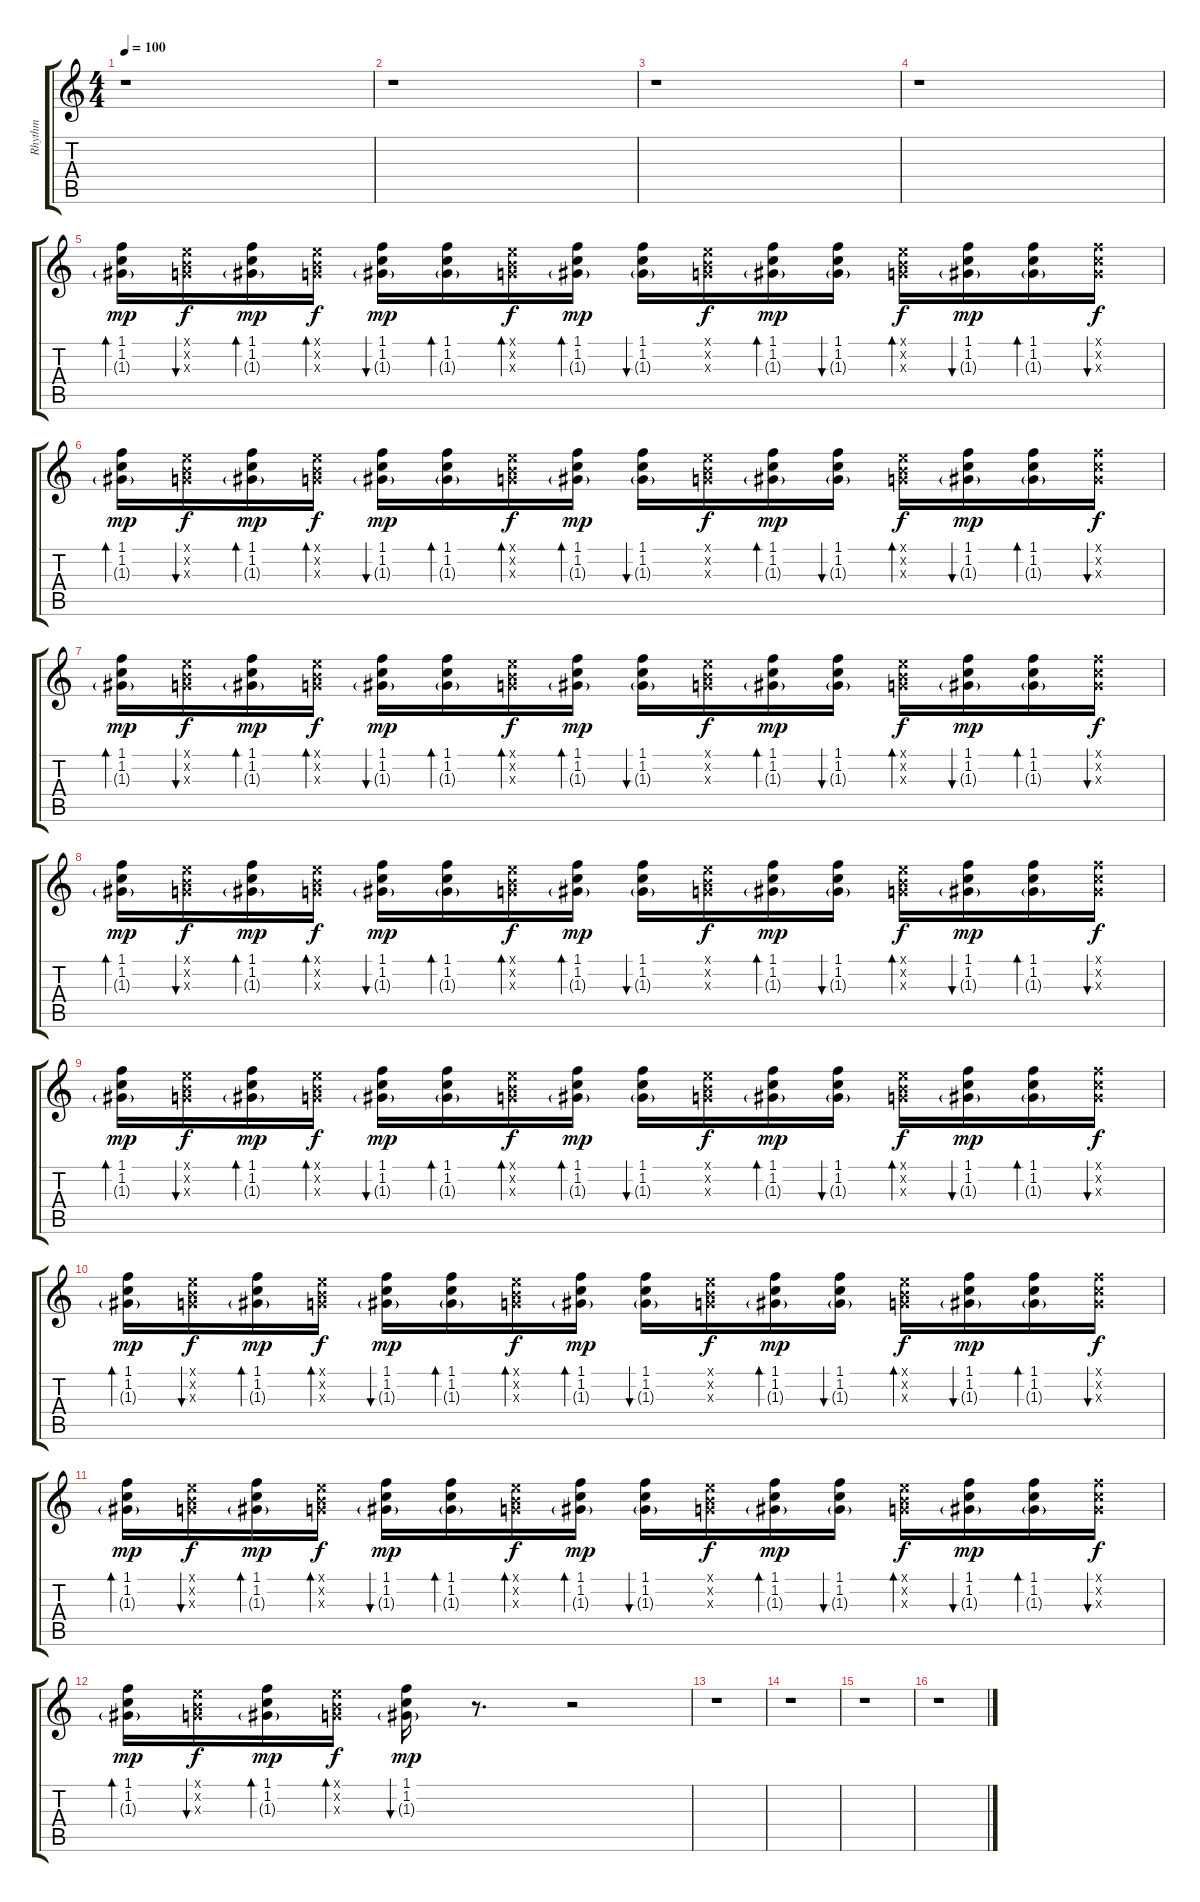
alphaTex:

\track ("Rhythm" "Rhythm") {instrument distortionguitar}
\staff {score tabs}
\tuning (E4 B3 G3 D3 A2 E2) {hide}
\ts (4 4)
\tempo 100
\clef g2
\ks c
r.1{dy f} |
r.1 |
r.1 |
r.1 |
(1.1 1.2 1.3{g}).16{bd 60 dy mp} (0.1{x} 0.2{x} 0.3{x}).16{bu 60 dy f} (1.1 1.2 1.3{g}).16{bd 60 dy mp} (0.1{x} 0.2{x} 0.3{x}).16{bd 60 dy f} (1.1 1.2 1.3{g}).16{bu 60 dy mp} (1.1 1.2 1.3{g}).16{bd 60} (0.1{x} 0.2{x} 0.3{x}).16{bd 60 dy f} (1.1 1.2 1.3{g}).16{bd 60 dy mp} (1.1 1.2 1.3{g}).16{bu 60} (0.1{x} 0.2{x} 0.3{x}).16{dy f} (1.1 1.2 1.3{g}).16{bd 60 dy mp} (1.1 1.2 1.3{g}).16{bu 60} (0.1{x} 0.2{x} 0.3{x}).16{bd 60 dy f} (1.1 1.2 1.3{g}).16{bu 60 dy mp} (1.1 1.2 1.3{g}).16{bd 60} (1.1{x} 1.2{x} 1.3{x}).16{bu 60 dy f} |
(1.1 1.2 1.3{g}).16{bd 60 dy mp} (0.1{x} 0.2{x} 0.3{x}).16{bu 60 dy f} (1.1 1.2 1.3{g}).16{bd 60 dy mp} (0.1{x} 0.2{x} 0.3{x}).16{bd 60 dy f} (1.1 1.2 1.3{g}).16{bu 60 dy mp} (1.1 1.2 1.3{g}).16{bd 60} (0.1{x} 0.2{x} 0.3{x}).16{bd 60 dy f} (1.1 1.2 1.3{g}).16{bd 60 dy mp} (1.1 1.2 1.3{g}).16{bu 60} (0.1{x} 0.2{x} 0.3{x}).16{dy f} (1.1 1.2 1.3{g}).16{bd 60 dy mp} (1.1 1.2 1.3{g}).16{bu 60} (0.1{x} 0.2{x} 0.3{x}).16{bd 60 dy f} (1.1 1.2 1.3{g}).16{bu 60 dy mp} (1.1 1.2 1.3{g}).16{bd 60} (1.1{x} 1.2{x} 1.3{x}).16{bu 60 dy f} |
(1.1 1.2 1.3{g}).16{bd 60 dy mp} (0.1{x} 0.2{x} 0.3{x}).16{bu 60 dy f} (1.1 1.2 1.3{g}).16{bd 60 dy mp} (0.1{x} 0.2{x} 0.3{x}).16{bd 60 dy f} (1.1 1.2 1.3{g}).16{bu 60 dy mp} (1.1 1.2 1.3{g}).16{bd 60} (0.1{x} 0.2{x} 0.3{x}).16{bd 60 dy f} (1.1 1.2 1.3{g}).16{bd 60 dy mp} (1.1 1.2 1.3{g}).16{bu 60} (0.1{x} 0.2{x} 0.3{x}).16{dy f} (1.1 1.2 1.3{g}).16{bd 60 dy mp} (1.1 1.2 1.3{g}).16{bu 60} (0.1{x} 0.2{x} 0.3{x}).16{bd 60 dy f} (1.1 1.2 1.3{g}).16{bu 60 dy mp} (1.1 1.2 1.3{g}).16{bd 60} (1.1{x} 1.2{x} 1.3{x}).16{bu 60 dy f} |
(1.1 1.2 1.3{g}).16{bd 60 dy mp} (0.1{x} 0.2{x} 0.3{x}).16{bu 60 dy f} (1.1 1.2 1.3{g}).16{bd 60 dy mp} (0.1{x} 0.2{x} 0.3{x}).16{bd 60 dy f} (1.1 1.2 1.3{g}).16{bu 60 dy mp} (1.1 1.2 1.3{g}).16{bd 60} (0.1{x} 0.2{x} 0.3{x}).16{bd 60 dy f} (1.1 1.2 1.3{g}).16{bd 60 dy mp} (1.1 1.2 1.3{g}).16{bu 60} (0.1{x} 0.2{x} 0.3{x}).16{dy f} (1.1 1.2 1.3{g}).16{bd 60 dy mp} (1.1 1.2 1.3{g}).16{bu 60} (0.1{x} 0.2{x} 0.3{x}).16{bd 60 dy f} (1.1 1.2 1.3{g}).16{bu 60 dy mp} (1.1 1.2 1.3{g}).16{bd 60} (1.1{x} 1.2{x} 1.3{x}).16{bu 60 dy f} |
(1.1 1.2 1.3{g}).16{bd 60 dy mp} (0.1{x} 0.2{x} 0.3{x}).16{bu 60 dy f} (1.1 1.2 1.3{g}).16{bd 60 dy mp} (0.1{x} 0.2{x} 0.3{x}).16{bd 60 dy f} (1.1 1.2 1.3{g}).16{bu 60 dy mp} (1.1 1.2 1.3{g}).16{bd 60} (0.1{x} 0.2{x} 0.3{x}).16{bd 60 dy f} (1.1 1.2 1.3{g}).16{bd 60 dy mp} (1.1 1.2 1.3{g}).16{bu 60} (0.1{x} 0.2{x} 0.3{x}).16{dy f} (1.1 1.2 1.3{g}).16{bd 60 dy mp} (1.1 1.2 1.3{g}).16{bu 60} (0.1{x} 0.2{x} 0.3{x}).16{bd 60 dy f} (1.1 1.2 1.3{g}).16{bu 60 dy mp} (1.1 1.2 1.3{g}).16{bd 60} (1.1{x} 1.2{x} 1.3{x}).16{bu 60 dy f} |
(1.1 1.2 1.3{g}).16{bd 60 dy mp} (0.1{x} 0.2{x} 0.3{x}).16{bu 60 dy f} (1.1 1.2 1.3{g}).16{bd 60 dy mp} (0.1{x} 0.2{x} 0.3{x}).16{bd 60 dy f} (1.1 1.2 1.3{g}).16{bu 60 dy mp} (1.1 1.2 1.3{g}).16{bd 60} (0.1{x} 0.2{x} 0.3{x}).16{bd 60 dy f} (1.1 1.2 1.3{g}).16{bd 60 dy mp} (1.1 1.2 1.3{g}).16{bu 60} (0.1{x} 0.2{x} 0.3{x}).16{dy f} (1.1 1.2 1.3{g}).16{bd 60 dy mp} (1.1 1.2 1.3{g}).16{bu 60} (0.1{x} 0.2{x} 0.3{x}).16{bd 60 dy f} (1.1 1.2 1.3{g}).16{bu 60 dy mp} (1.1 1.2 1.3{g}).16{bd 60} (1.1{x} 1.2{x} 1.3{x}).16{bu 60 dy f} |
(1.1 1.2 1.3{g}).16{bd 60 dy mp} (0.1{x} 0.2{x} 0.3{x}).16{bu 60 dy f} (1.1 1.2 1.3{g}).16{bd 60 dy mp} (0.1{x} 0.2{x} 0.3{x}).16{bd 60 dy f} (1.1 1.2 1.3{g}).16{bu 60 dy mp} (1.1 1.2 1.3{g}).16{bd 60} (0.1{x} 0.2{x} 0.3{x}).16{bd 60 dy f} (1.1 1.2 1.3{g}).16{bd 60 dy mp} (1.1 1.2 1.3{g}).16{bu 60} (0.1{x} 0.2{x} 0.3{x}).16{dy f} (1.1 1.2 1.3{g}).16{bd 60 dy mp} (1.1 1.2 1.3{g}).16{bu 60} (0.1{x} 0.2{x} 0.3{x}).16{bd 60 dy f} (1.1 1.2 1.3{g}).16{bu 60 dy mp} (1.1 1.2 1.3{g}).16{bd 60} (1.1{x} 1.2{x} 1.3{x}).16{bu 60 dy f} |
(1.1 1.2 1.3{g}).16{bd 60 dy mp} (0.1{x} 0.2{x} 0.3{x}).16{bu 60 dy f} (1.1 1.2 1.3{g}).16{bd 60 dy mp} (0.1{x} 0.2{x} 0.3{x}).16{bd 60 dy f} (1.1 1.2 1.3{g}).16{bu 60 dy mp} r.8{d} r.2 |
r.1 |
r.1 |
r.1 |
r.1
